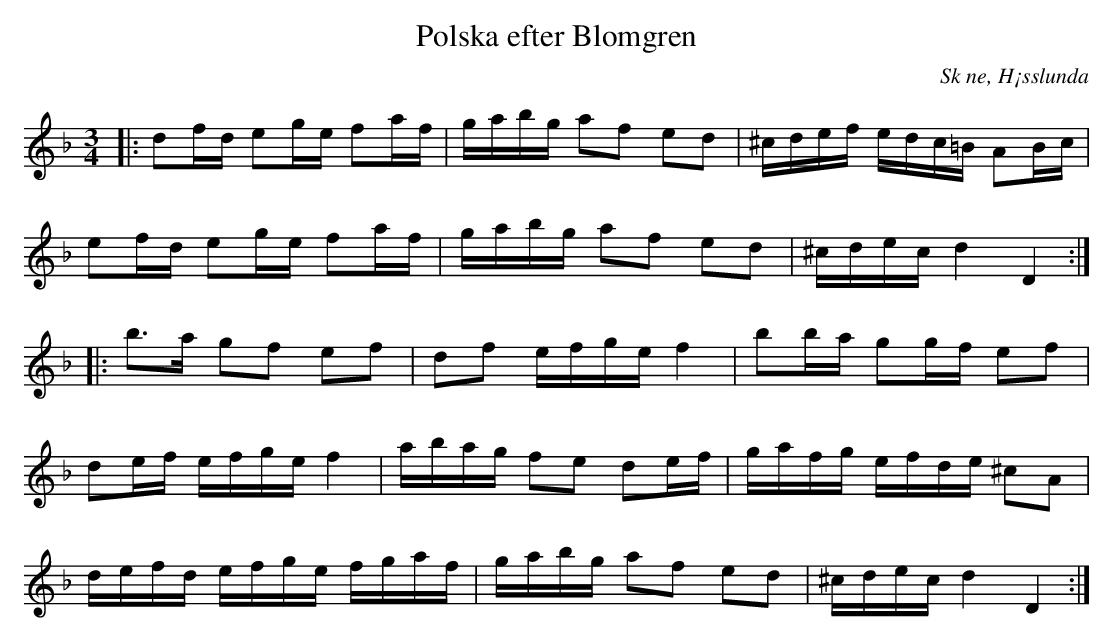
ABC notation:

X:1
T:Polska efter Blomgren
O:Sk ne, H¡sslunda
M:3/4
L:1/16
K:Dm
|:d2fd e2ge f2af|gabg a2f2 e2d2|^cdef edc=B A2Bc|
e2fd e2ge f2af|gabg a2f2 e2d2|^cdec d4 D4:|
|:b3a g2f2 e2f2|d2f2 efge f4|b2ba g2gf e2f2|
d2ef efge f4|abag f2e2 d2ef|gafg efde ^c2A2|
defd efge fgaf|gabg a2f2 e2d2|^cdec d4 D4:|
